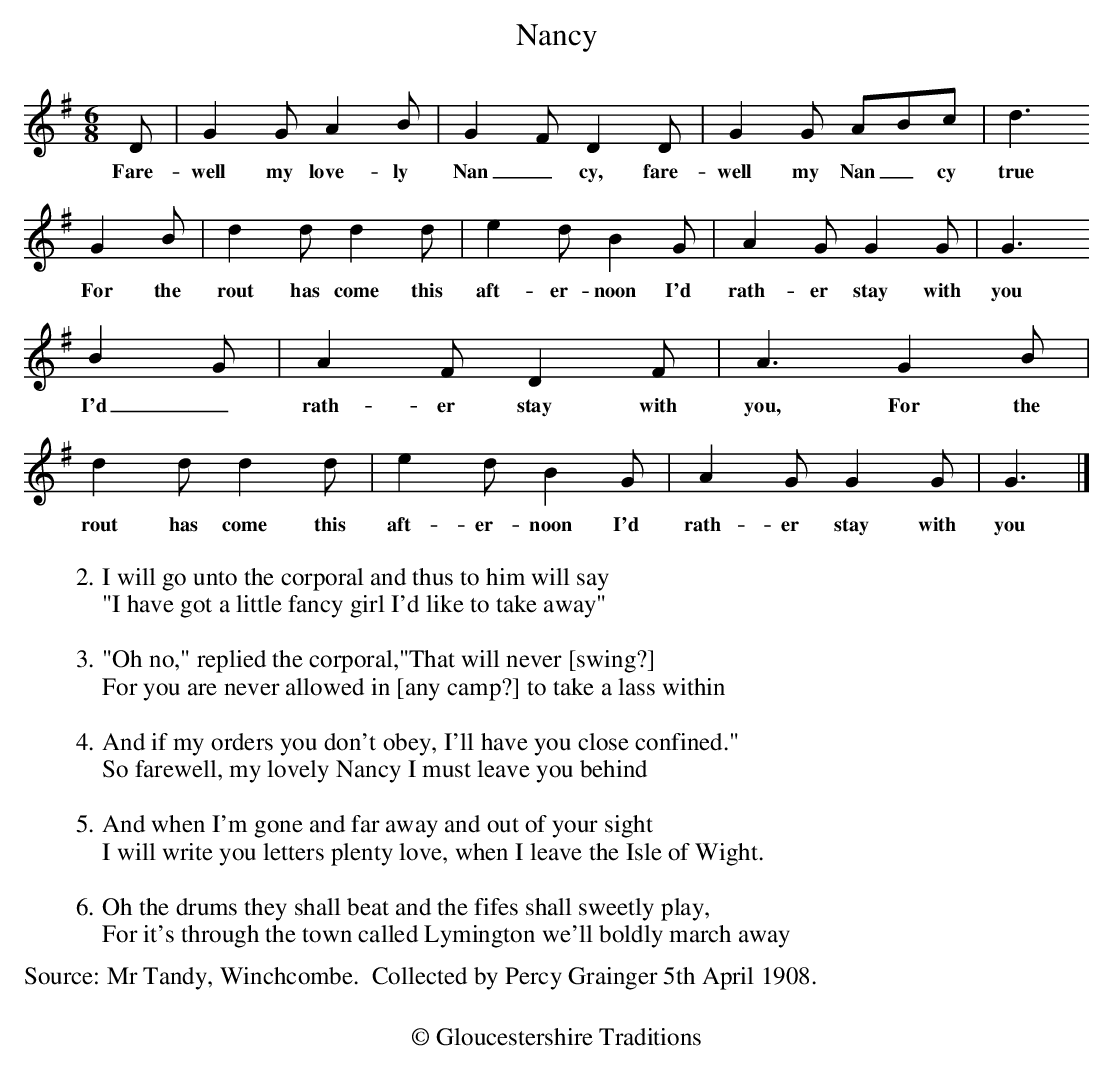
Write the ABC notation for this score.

X:1
T: Nancy
M: 6/8
L: 1/8
K: G
D | G2GA2B | G2FD2D | G2G ABc | d3
w:Fare-well my love-ly Nan_cy, fare-well my Nan_cy true
G2B | d2d  d2d | e2d B2G |A2GG2G | G3
w:For the rout has come this aft-er-noon I'd rath-er stay with you
B2G | A2FD2F | A3G2B | d2d  d2d | e2d B2G |A2GG2G | G3 |]
w:I'd_ rath-er stay with you, For the rout has come this aft-er-noon I'd rath-er stay with you
%%text
%%text
W:2.I will go unto the corporal and thus to him will say
W:"I have got a little fancy girl I'd like to take away"
W:
W:3."Oh no," replied the corporal,"That will never [swing?]
W:For you are never allowed in [any camp?] to take a lass within
W:
W:4.And if my orders you don't obey, I'll have you close confined."
W:So farewell, my lovely Nancy I must leave you behind
W:
W:5.And when I'm gone and far away and out of your sight
W:I will write you letters plenty love, when I leave the Isle of Wight.
W:
W:6.Oh the drums they shall beat and the fifes shall sweetly play,
W:For it's through the town called Lymington we'll boldly march away
